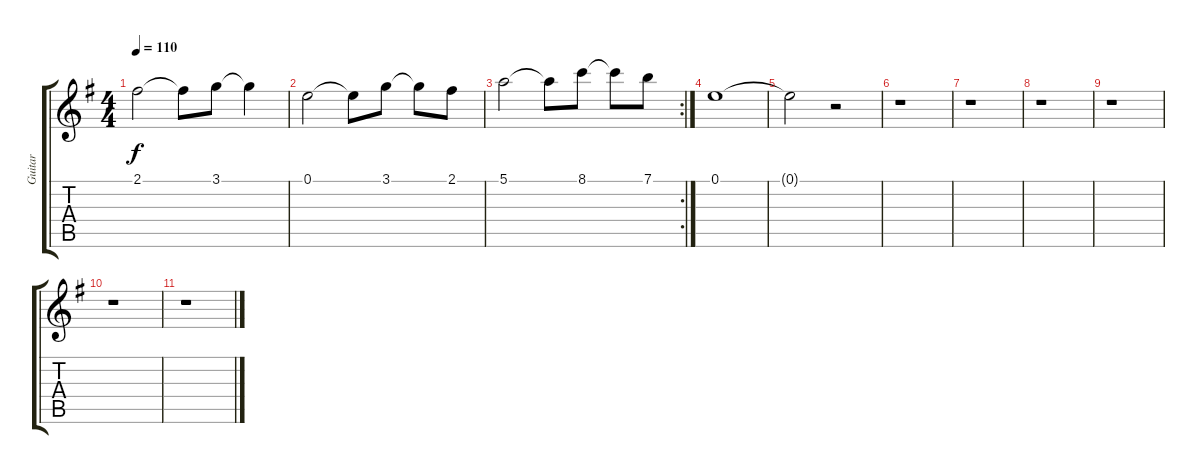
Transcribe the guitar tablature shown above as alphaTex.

\track ("Guitar" "Guitar") {instrument distortionguitar}
\staff {score tabs}
\tuning (E4 B3 G3 D3 A2 E2) {hide}
\ts (4 4)
\tempo 110
\clef g2
\ks eminor
2.1.2{dy f} 2.1{t}.8 3.1.8 3.1{t}.4 |
0.1.2 0.1{t}.8 3.1.8 3.1{t}.8 2.1.8 |
\rc 2
5.1.2 5.1{t}.8 8.1.8 8.1{t}.8 7.1.8 |
0.1.1{volume 2} |
0.1{t}.2 r.2 |
r.1 |
r.1 |
r.1 |
r.1 |
r.1 |
r.1
